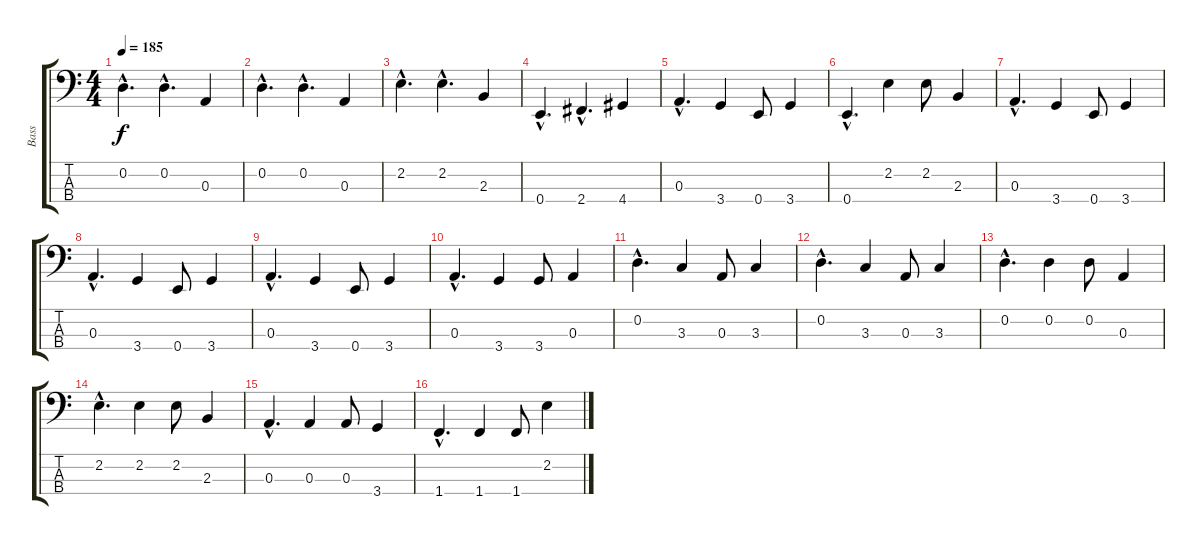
\track ("Bass" "Bass") {instrument electricbassfinger}
\staff {score tabs}
\tuning (G2 D2 A1 E1) {hide}
\ts (4 4)
\tempo 185
\clef f4
\ks c
0.2{hac}.4{d dy f} 0.2{hac}.4{d} 0.3.4 |
0.2{hac}.4{d} 0.2{hac}.4{d} 0.3.4 |
2.2{hac}.4{d} 2.2{hac}.4{d} 2.3.4 |
0.4{hac}.4{d} 2.4{hac}.4{d} 4.4.4 |
0.3{hac}.4{d} 3.4.4 0.4.8 3.4.4 |
0.4{hac}.4{d} 2.2.4 2.2.8 2.3.4 |
0.3{hac}.4{d} 3.4.4 0.4.8 3.4.4 |
0.3{hac}.4{d} 3.4.4 0.4.8 3.4.4 |
0.3{hac}.4{d} 3.4.4 0.4.8 3.4.4 |
0.3{hac}.4{d} 3.4.4 3.4.8 0.3.4 |
0.2{hac}.4{d} 3.3.4 0.3.8 3.3.4 |
0.2{hac}.4{d} 3.3.4 0.3.8 3.3.4 |
0.2{hac}.4{d} 0.2.4 0.2.8 0.3.4 |
2.2{hac}.4{d} 2.2.4 2.2.8 2.3.4 |
0.3{hac}.4{d} 0.3.4 0.3.8 3.4.4 |
1.4{hac}.4{d} 1.4.4 1.4.8 2.2.4
